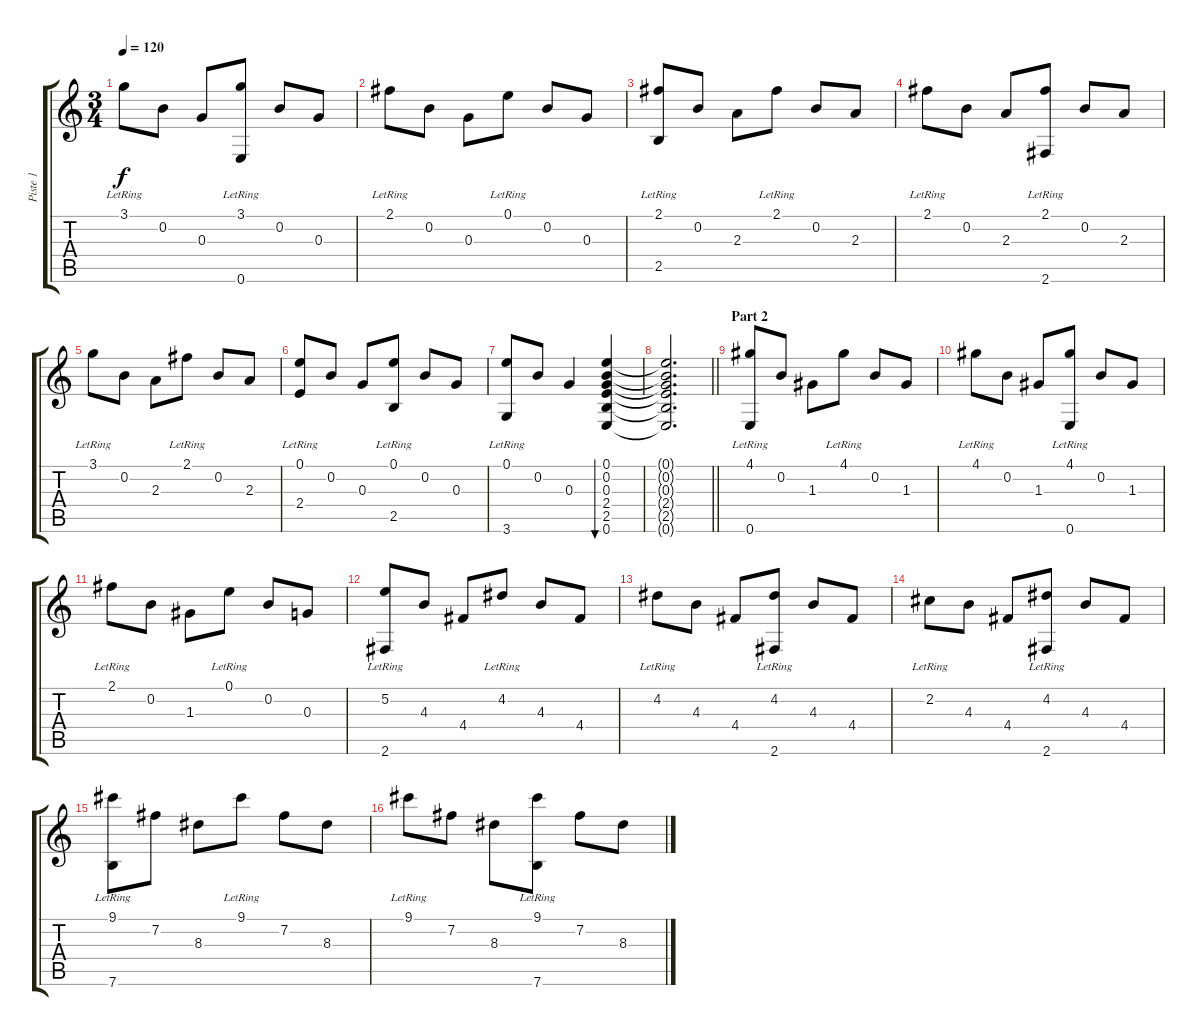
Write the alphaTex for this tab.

\track ("Piste 1" "Piste 1") {instrument acousticguitarsteel}
\staff {score tabs}
\tuning (E4 B3 G3 D3 A2 E2) {hide}
\ts (3 4)
\tempo 120
\clef g2
\ks c
3.1{lr}.8{dy f} 0.2.8 0.3.8 (3.1{lr} 0.6{lr}).8 0.2.8 0.3.8 |
2.1{lr}.8 0.2.8 0.3.8 0.1{lr}.8 0.2.8 0.3.8 |
(2.1{lr} 2.5{lr}).8 0.2.8 2.3.8 2.1{lr}.8 0.2.8 2.3.8 |
2.1{lr}.8 0.2.8 2.3.8 (2.1{lr} 2.6{lr}).8 0.2.8 2.3.8 |
3.1{lr}.8 0.2.8 2.3.8 2.1{lr}.8 0.2.8 2.3.8 |
(0.1{lr} 2.4{lr}).8 0.2.8 0.3.8 (0.1{lr} 2.5{lr}).8 0.2.8 0.3.8 |
(0.1{lr} 3.6{lr}).8 0.2.8 0.3.4 (0.1 0.2 0.3 2.4 2.5 0.6).4{bu 480} |
\barLineRight lightlight
(0.1{t} 0.2{t} 0.3{t} 2.4{t} 2.5{t} 0.6{t}).2{d} |
\section ("" "Part 2")
(4.1{lr} 0.6{lr}).8 0.2.8 1.3.8 4.1{lr}.8 0.2.8 1.3.8 |
4.1{lr}.8 0.2.8 1.3.8 (4.1{lr} 0.6{lr}).8 0.2.8 1.3.8 |
2.1{lr}.8 0.2.8 1.3.8 0.1{lr}.8 0.2.8 0.3.8 |
(5.2{lr} 2.6{lr}).8 4.3.8 4.4.8 4.2{lr}.8 4.3.8 4.4.8 |
4.2{lr}.8 4.3.8 4.4.8 (4.2{lr} 2.6{lr}).8 4.3.8 4.4.8 |
2.2{lr}.8 4.3.8 4.4.8 (4.2{lr} 2.6{lr}).8 4.3.8 4.4.8 |
(9.1{lr} 7.6).8 7.2.8 8.3.8 9.1{lr}.8 7.2.8 8.3.8 |
9.1{lr}.8 7.2.8 8.3.8 (9.1{lr} 7.6{lr}).8 7.2.8 8.3.8
